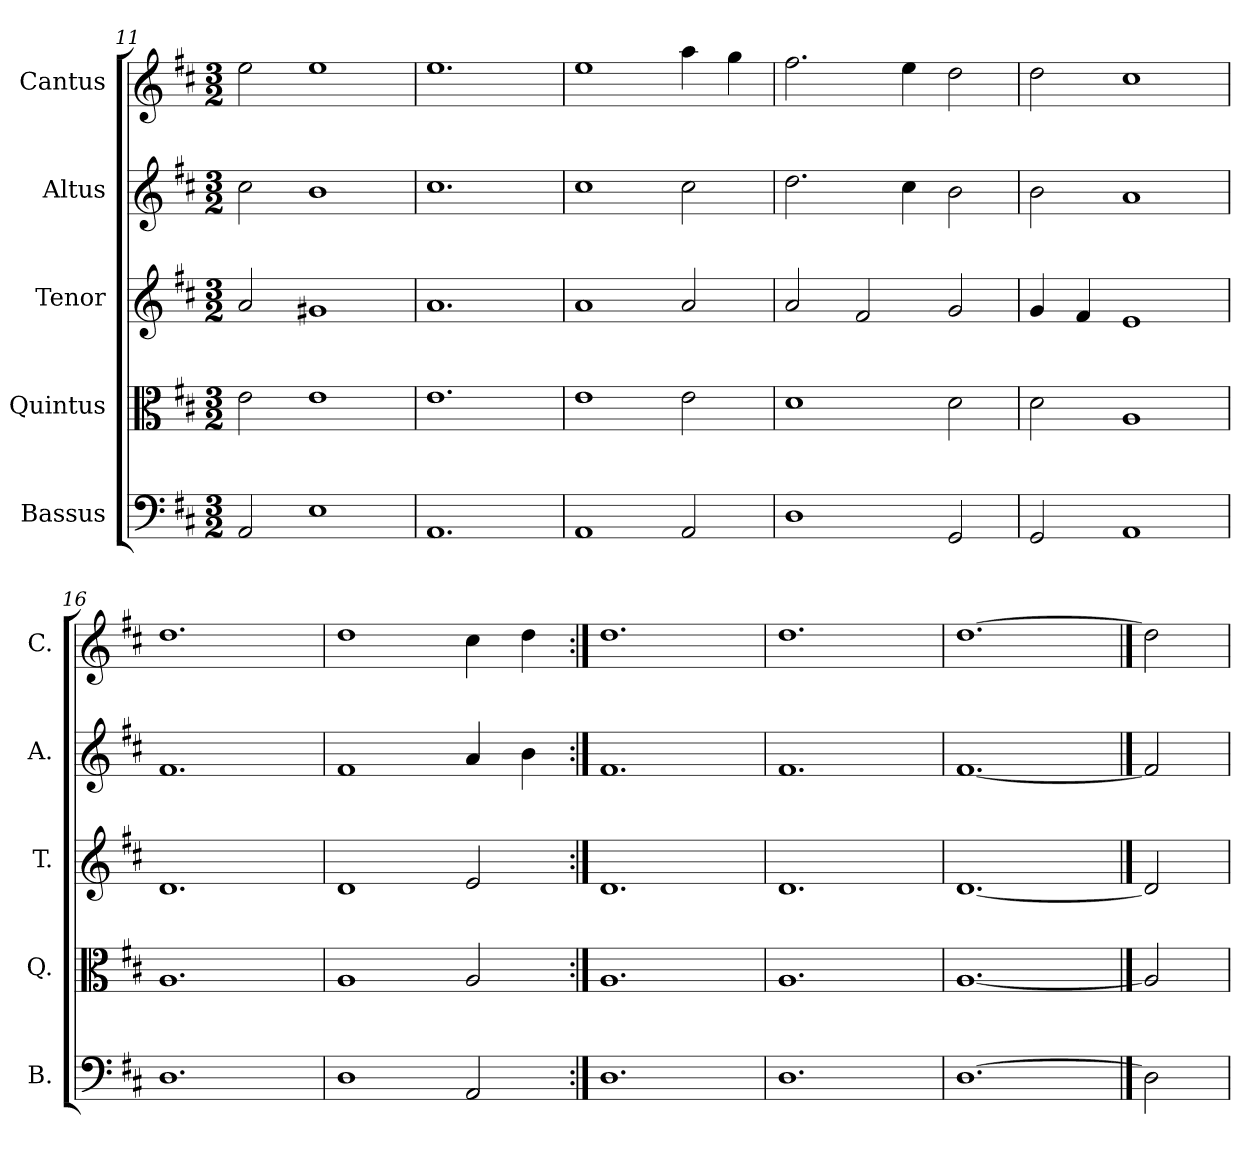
**kern	**kern	**kern	**kern	**kern
*part5	*part4	*part3	*part2	*part1
*staff5	*staff4	*staff3	*staff2	*staff1
*I"Bassus	*I"Quintus	*I"Tenor	*I"Altus	*I"Cantus
*I'B.	*I'Q.	*I'T.	*I'A.	*I'C.
*clefF4	*clefC3	*clefG2	*clefG2	*clefG2
*k[f#c#]	*k[f#c#]	*k[f#c#]	*k[f#c#]	*k[f#c#]
*D:	*D:	*D:	*D:	*D:
*M3/2	*M3/2	*M3/2	*M3/2	*M3/2
=11	=11	=11	=11	=11
2AA/	2e\	2a/	2cc#\	2ee\
1E	1e	1g#X	1b	1ee
=12	=12	=12	=12	=12
1.AA	1.e	1.a	1.cc#	1.ee
!!LO:PB:g=z
=13	=13	=13	=13	=13
1AA	1e	1a	1cc#	1ee
2AA/	2e\	2a/	2cc#\	4aa\
.	.	.	.	4gg\
=14	=14	=14	=14	=14
1D	1d	2a/	2.dd\	2.ff#\
.	.	2f#/	.	.
.	.	.	4cc#\	4ee\
2GG/	2d\	2g/	2b\	2dd\
=15	=15	=15	=15	=15
2GG/	2d\	4g/	2b\	2dd\
.	.	4f#/	.	.
1AA	1A	1e	1a	1cc#
=16	=16	=16	=16	=16
1.D	1.A	1.d	1.f#	1.dd
!!LO:PB:g=z
=17	=17	=17	=17	=17
1D	1A	1d	1f#	1dd
2AA/	2A/	2e/	4a/	4cc#\
.	.	.	4b\	4dd\
=18:|!	=18:|!	=18:|!	=18:|!	=18:|!
1.D	1.A	1.d	1.f#	1.dd
=19	=19	=19	=19	=19
1.D	1.A	1.d	1.f#	1.dd
=20	=20	=20	=20	=20
[1.D	[1.A	[1.d	[1.f#	[1.dd
==21	==21	==21	==21	==21
2D]	2A]	2d]	2f#]	2dd]
=	=	=	=	=
*-	*-	*-	*-	*-
